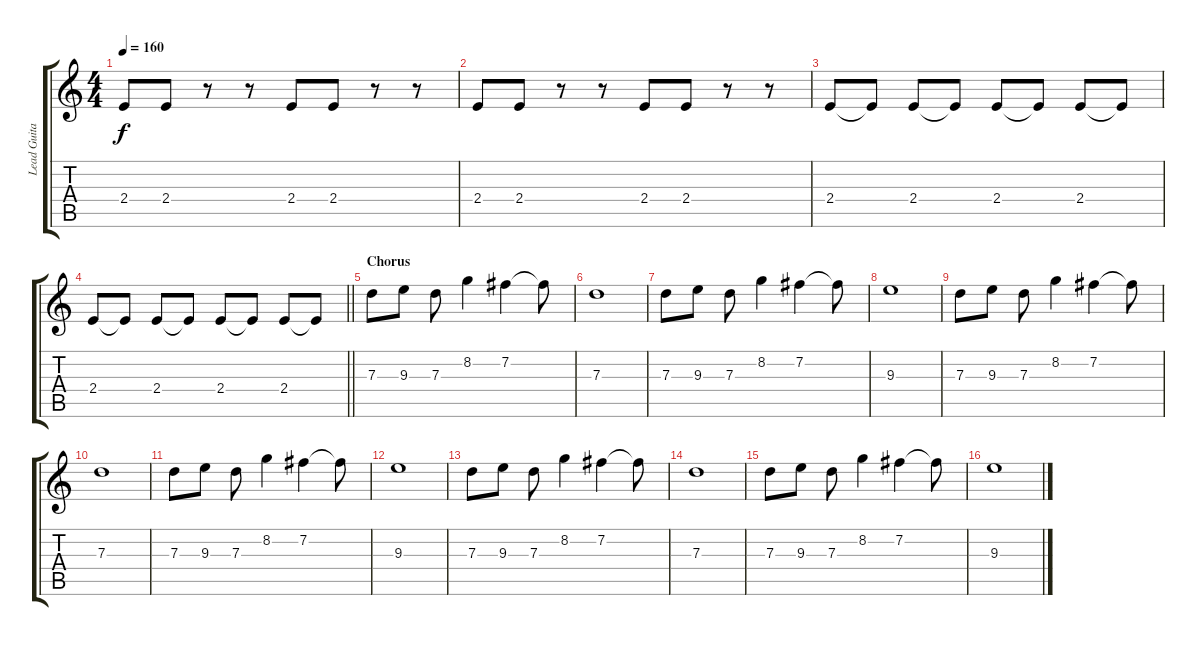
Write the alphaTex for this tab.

\track ("Lead Guitar" "Lead Guita") {instrument distortionguitar}
\staff {score tabs}
\tuning (E4 B3 G3 D3 A2 E2) {hide}
\ts (4 4)
\tempo 160
\clef g2
\ks c
2.4.8{dy f} 2.4.8 r.8 r.8 2.4.8 2.4.8 r.8 r.8 |
2.4.8 2.4.8 r.8 r.8 2.4.8 2.4.8 r.8 r.8 |
2.4.8 2.4{t}.8 2.4.8 2.4{t}.8 2.4.8 2.4{t}.8 2.4.8 2.4{t}.8 |
\barLineRight lightlight
2.4.8 2.4{t}.8 2.4.8 2.4{t}.8 2.4.8 2.4{t}.8 2.4.8 2.4{t}.8 |
\section ("" "Chorus")
7.3.8{volume 13 instrument electricguitarjazz} 9.3.8 7.3.8 8.2.4 7.2.4 7.2{t}.8 |
7.3.1 |
7.3.8 9.3.8 7.3.8 8.2.4 7.2.4 7.2{t}.8 |
9.3.1 |
7.3.8 9.3.8 7.3.8 8.2.4 7.2.4 7.2{t}.8 |
7.3.1 |
7.3.8 9.3.8 7.3.8 8.2.4 7.2.4 7.2{t}.8 |
9.3.1 |
7.3.8{volume 13 instrument electricguitarjazz} 9.3.8 7.3.8 8.2.4 7.2.4 7.2{t}.8 |
7.3.1 |
7.3.8 9.3.8 7.3.8 8.2.4 7.2.4 7.2{t}.8 |
9.3.1
